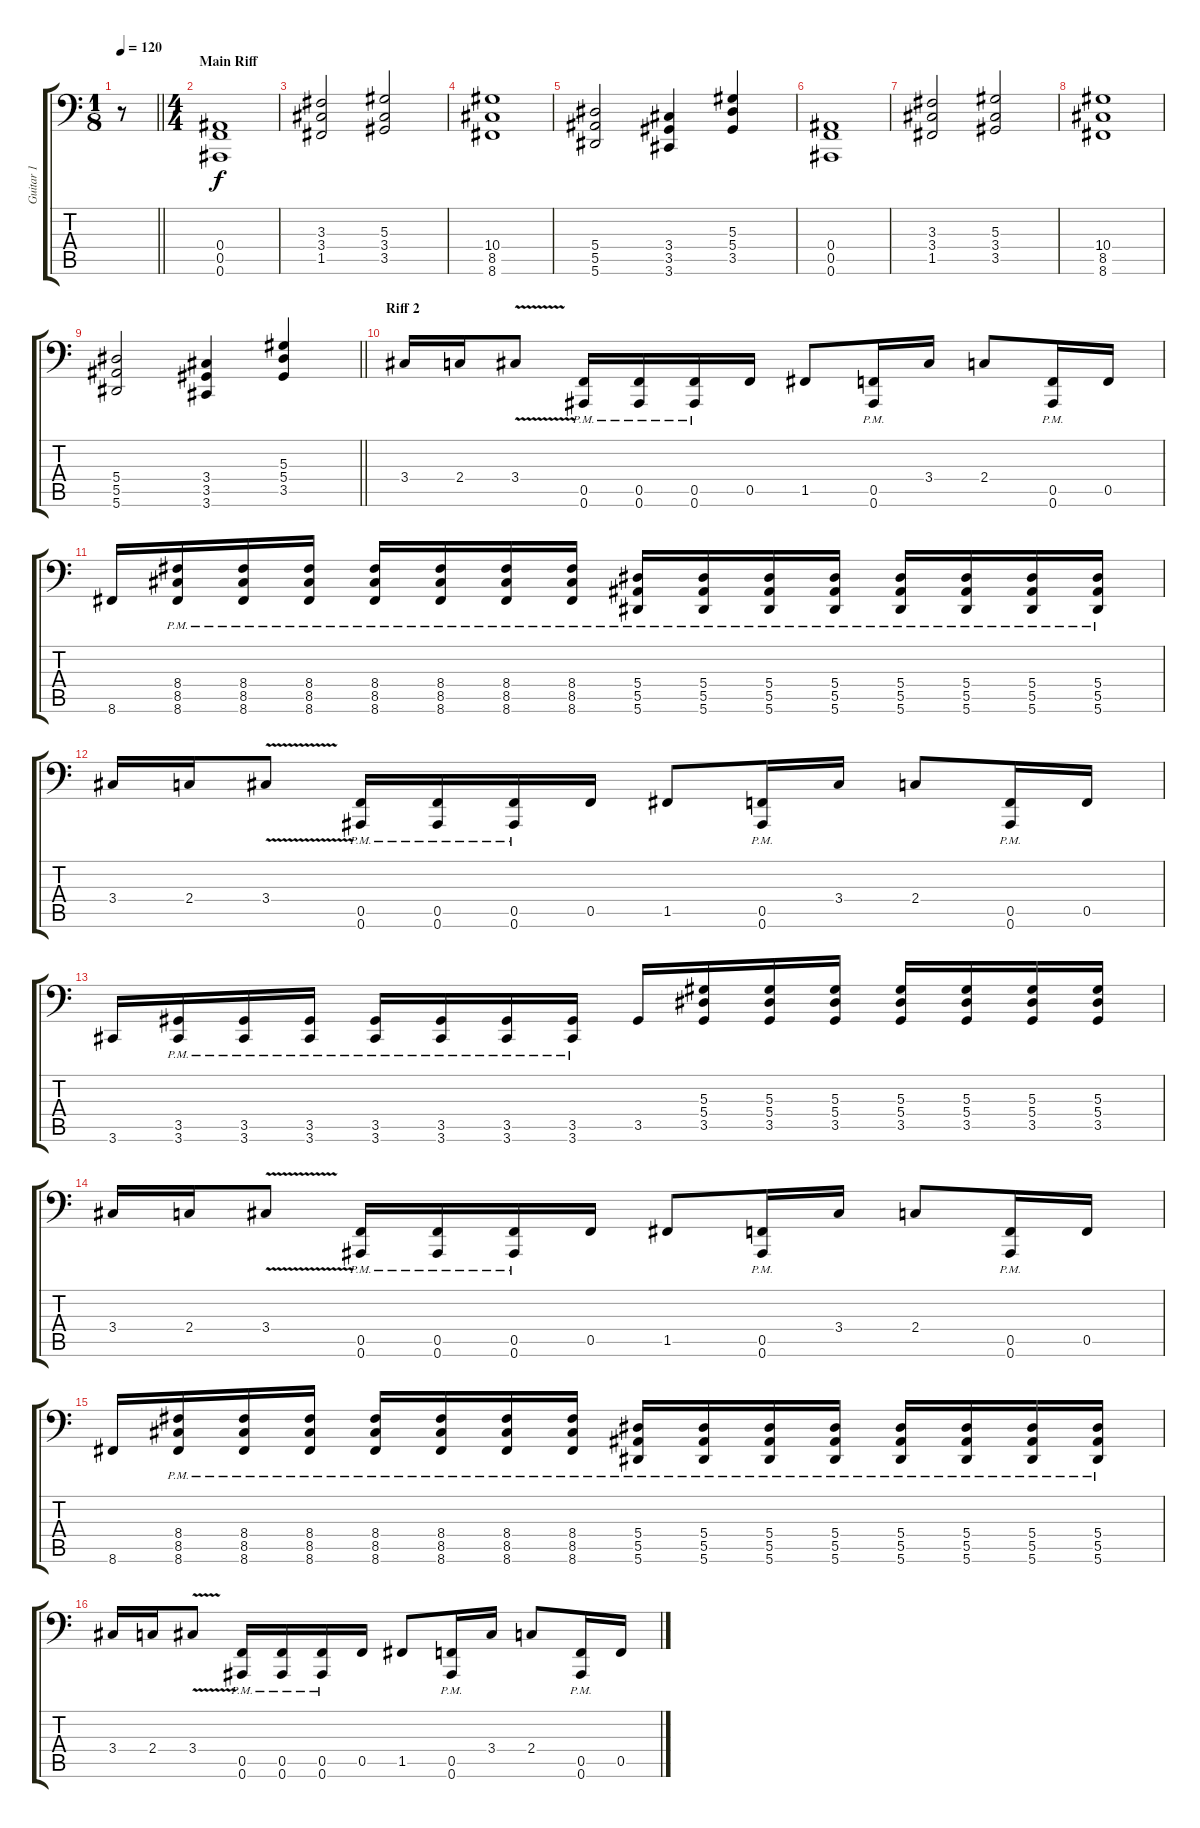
\track ("Guitar 1" "Guitar 1") {instrument stringensemble1}
\staff {score tabs}
\tuning (C4 G3 Eb3 Bb2 F2 Bb1) {hide}
\ts (1 8)
\tempo 120
\clef f4
\barLineRight lightlight
\ks c
r.8{dy f instrument stringensemble1} |
\ts (4 4)
\section ("" "Main Riff")
(0.4 0.5 0.6).1 |
(3.3 3.4 1.5).2 (5.3 3.4 3.5).2 |
(10.4 8.5 8.6).1 |
(5.4 5.5 5.6).2 (3.4 3.5 3.6).4 (5.3 5.4 3.5).4 |
(0.4 0.5 0.6).1 |
(3.3 3.4 1.5).2 (5.3 3.4 3.5).2 |
(10.4 8.5 8.6).1 |
\barLineRight lightlight
(5.4 5.5 5.6).2 (3.4 3.5 3.6).4 (5.3 5.4 3.5).4 |
\section ("" "Riff 2")
3.4.16 2.4.16 3.4{v}.8 (0.5{pm} 0.6{pm}).16 (0.5{pm} 0.6{pm}).16 (0.5{pm} 0.6{pm}).16 0.5.16 1.5.8 (0.5{pm} 0.6{pm}).16 3.4.16 2.4.8 (0.5{pm} 0.6{pm}).16 0.5.16 |
8.6.16 (8.4{pm} 8.5{pm} 8.6{pm}).16 (8.4{pm} 8.5{pm} 8.6{pm}).16 (8.4{pm} 8.5{pm} 8.6{pm}).16 (8.4{pm} 8.5{pm} 8.6{pm}).16 (8.4{pm} 8.5{pm} 8.6{pm}).16 (8.4{pm} 8.5{pm} 8.6{pm}).16 (8.4{pm} 8.5{pm} 8.6{pm}).16 (5.4{pm} 5.5{pm} 5.6{pm}).16 (5.4{pm} 5.5{pm} 5.6{pm}).16 (5.4{pm} 5.5{pm} 5.6{pm}).16 (5.4{pm} 5.5{pm} 5.6{pm}).16 (5.4{pm} 5.5{pm} 5.6{pm}).16 (5.4{pm} 5.5{pm} 5.6{pm}).16 (5.4{pm} 5.5{pm} 5.6{pm}).16 (5.4{pm} 5.5{pm} 5.6{pm}).16 |
3.4.16 2.4.16 3.4{v}.8 (0.5{pm} 0.6{pm}).16 (0.5{pm} 0.6{pm}).16 (0.5{pm} 0.6{pm}).16 0.5.16 1.5.8 (0.5{pm} 0.6{pm}).16 3.4.16 2.4.8 (0.5{pm} 0.6{pm}).16 0.5.16 |
3.6.16 (3.5{pm} 3.6{pm}).16 (3.5{pm} 3.6{pm}).16 (3.5{pm} 3.6{pm}).16 (3.5{pm} 3.6{pm}).16 (3.5{pm} 3.6{pm}).16 (3.5{pm} 3.6{pm}).16 (3.5{pm} 3.6{pm}).16 3.5.16 (5.3 5.4 3.5).16 (5.3 5.4 3.5).16 (5.3 5.4 3.5).16 (5.3 5.4 3.5).16 (5.3 5.4 3.5).16 (5.3 5.4 3.5).16 (5.3 5.4 3.5).16 |
3.4.16 2.4.16 3.4{v}.8 (0.5{pm} 0.6{pm}).16 (0.5{pm} 0.6{pm}).16 (0.5{pm} 0.6{pm}).16 0.5.16 1.5.8 (0.5{pm} 0.6{pm}).16 3.4.16 2.4.8 (0.5{pm} 0.6{pm}).16 0.5.16 |
8.6.16 (8.4{pm} 8.5{pm} 8.6{pm}).16 (8.4{pm} 8.5{pm} 8.6{pm}).16 (8.4{pm} 8.5{pm} 8.6{pm}).16 (8.4{pm} 8.5{pm} 8.6{pm}).16 (8.4{pm} 8.5{pm} 8.6{pm}).16 (8.4{pm} 8.5{pm} 8.6{pm}).16 (8.4{pm} 8.5{pm} 8.6{pm}).16 (5.4{pm} 5.5{pm} 5.6{pm}).16 (5.4{pm} 5.5{pm} 5.6{pm}).16 (5.4{pm} 5.5{pm} 5.6{pm}).16 (5.4{pm} 5.5{pm} 5.6{pm}).16 (5.4{pm} 5.5{pm} 5.6{pm}).16 (5.4{pm} 5.5{pm} 5.6{pm}).16 (5.4{pm} 5.5{pm} 5.6{pm}).16 (5.4{pm} 5.5{pm} 5.6{pm}).16 |
3.4.16 2.4.16 3.4{v}.8 (0.5{pm} 0.6{pm}).16 (0.5{pm} 0.6{pm}).16 (0.5{pm} 0.6{pm}).16 0.5.16 1.5.8 (0.5{pm} 0.6{pm}).16 3.4.16 2.4.8 (0.5{pm} 0.6{pm}).16 0.5.16
